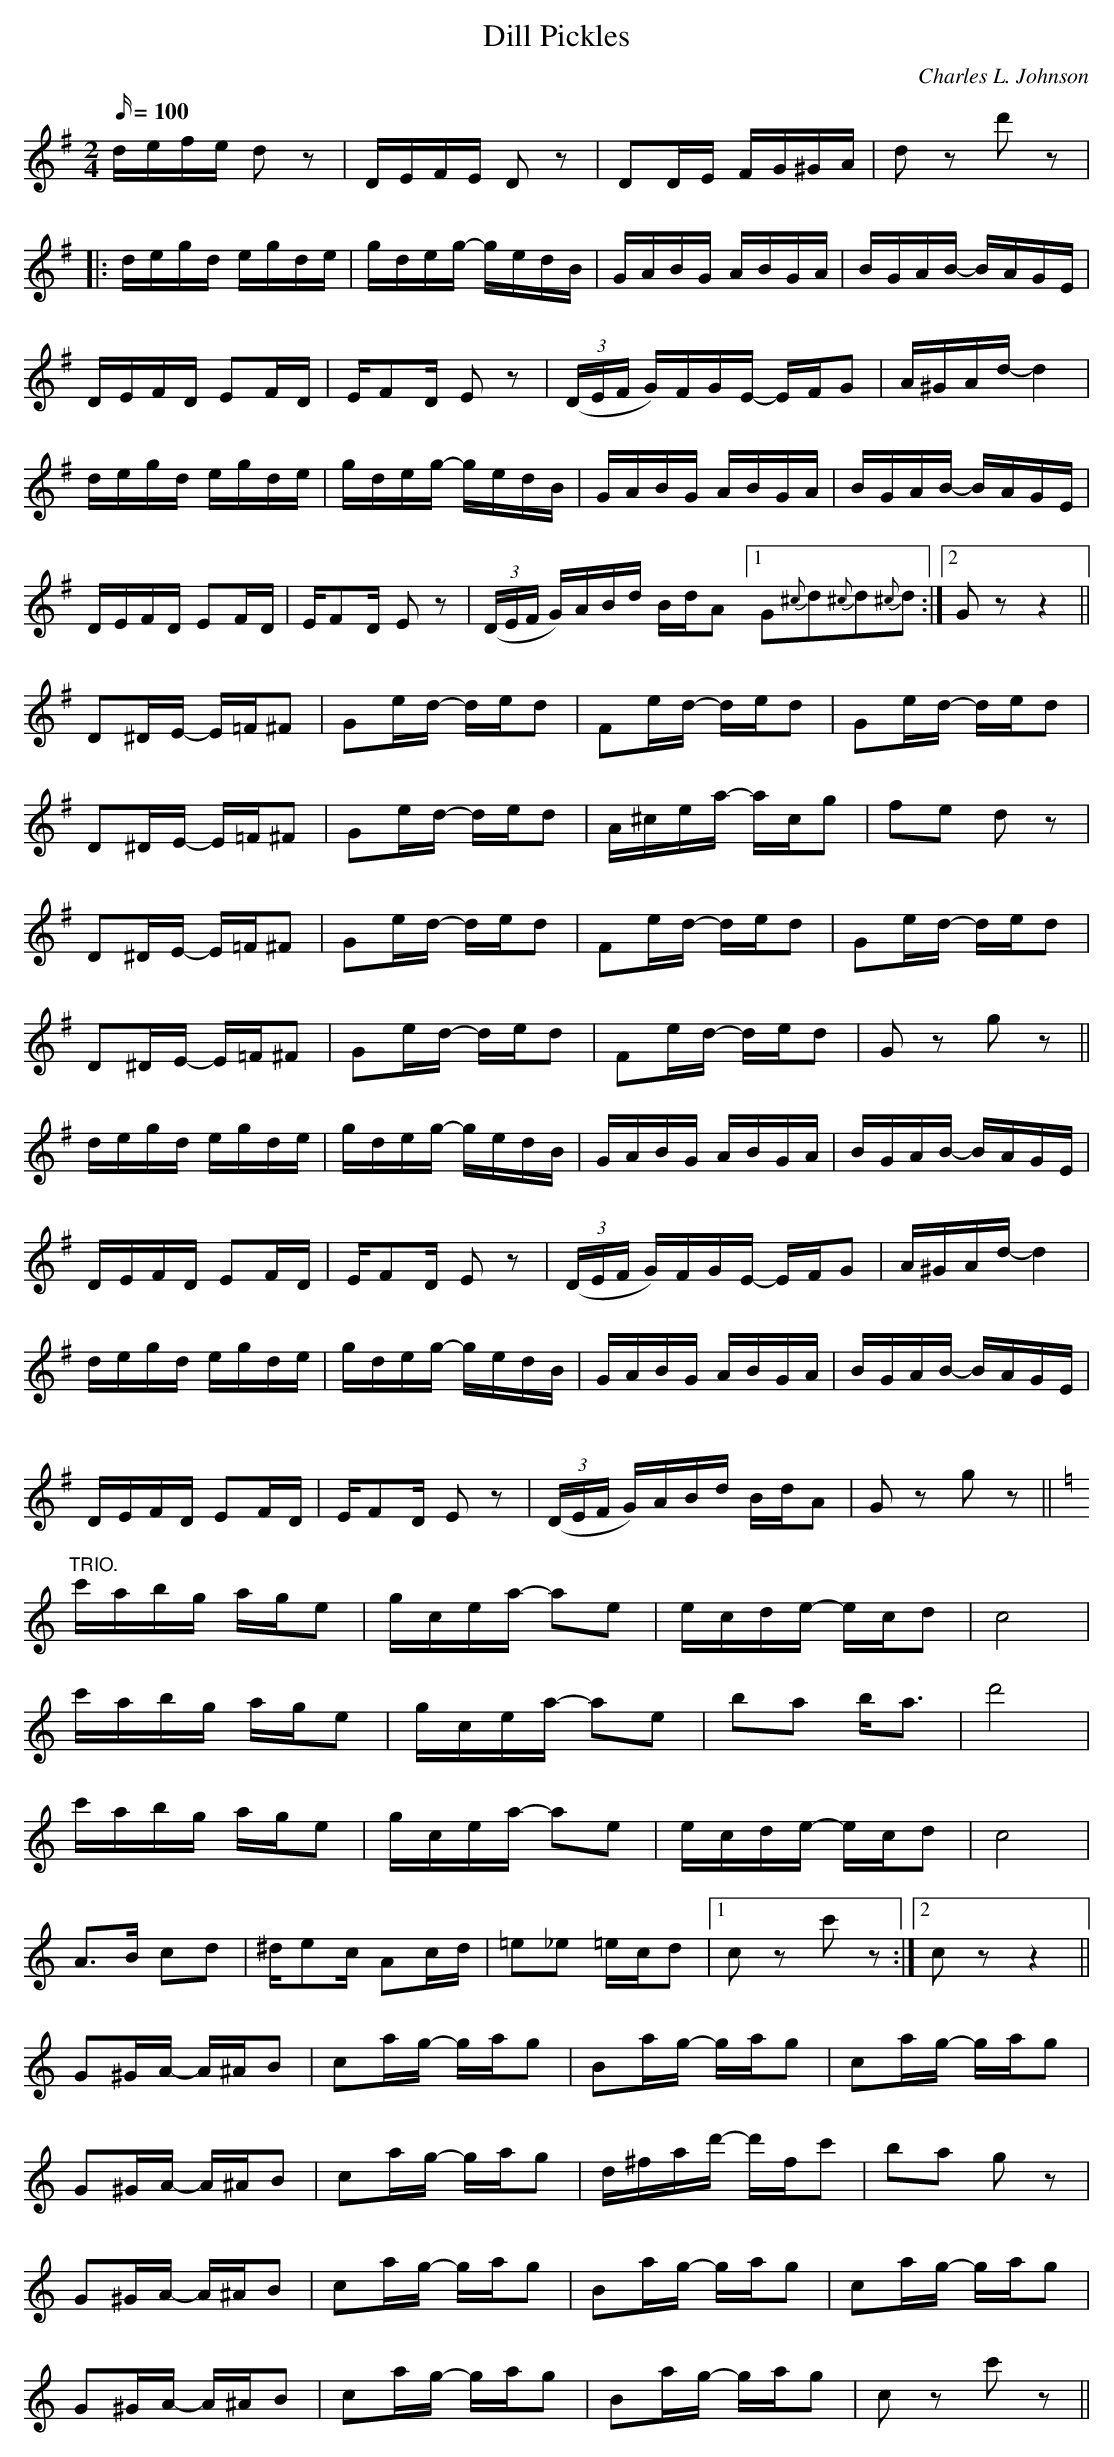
X:1
T:Dill Pickles
M:2/4
L:1/16
Q:100
C:Charles L. Johnson
K:G
defe d2 z2 | DEFE D2 z2| D2DE FG^GA | d2 z2 d'2 z2|
|:degd egde | gdeg- gedB | GABG ABGA| BGAB- BAGE|
DEFD E2FD | EF2D E2 z2 | ((3DEF G)FGE- EFG2| A^GAd- d4|
degd egde | gdeg- gedB | GABG ABGA| BGAB- BAGE|
DEFD E2FD | EF2D E2 z2 | ((3DEF G)ABd BdA2[1 G2{^c}d2{^c}d2{^c}d2 :| [2 G2 z2 z4||
D2^DE- E=F^F2| G2ed- ded2 | F2ed- ded2 | G2ed- ded2 |
D2^DE- E=F^F2| G2ed- ded2 | A^cea- acg2|f2e2 d2 z2|
D2^DE- E=F^F2| G2ed- ded2 | F2ed- ded2 | G2ed- ded2 |
D2^DE- E=F^F2| G2ed- ded2 | F2ed- ded2 |G2 z2 g2 z2 ||
degd egde | gdeg- gedB | GABG ABGA| BGAB- BAGE|
DEFD E2FD | EF2D E2 z2 | ((3DEF G)FGE- EFG2| A^GAd- d4|
degd egde | gdeg- gedB | GABG ABGA| BGAB- BAGE|
DEFD E2FD | EF2D E2 z2 | ((3DEF G)ABd BdA2 | G2 z2 g2 z2||
K:C
"TRIO." c'abg age2 | gcea- a2e2 | ecde- ecd2 | c8 |
c'abg age2 | gcea- a2e2 |b2a2 b2<a2 | d'8 |
c'abg age2 | gcea- a2e2 | ecde- ecd2 | c8 |
A2>B2 c2d2 | ^de2c A2cd | =e2_e2 =ecd2 |[1 c2 z2 c'2 z2:|[2 c2 z2 z4||
G2^GA- A^AB2 | c2ag- gag2 |  B2ag- gag2 | c2ag- gag2 |
G2^GA- A^AB2 | c2ag- gag2 | d^fad'- d'fc'2| b2a2 g2 z2 |
G2^GA- A^AB2 | c2ag- gag2 |  B2ag- gag2 | c2ag- gag2 |
G2^GA- A^AB2 | c2ag- gag2 |  B2ag- gag2 |c2 z2 c'2 z2 ||
